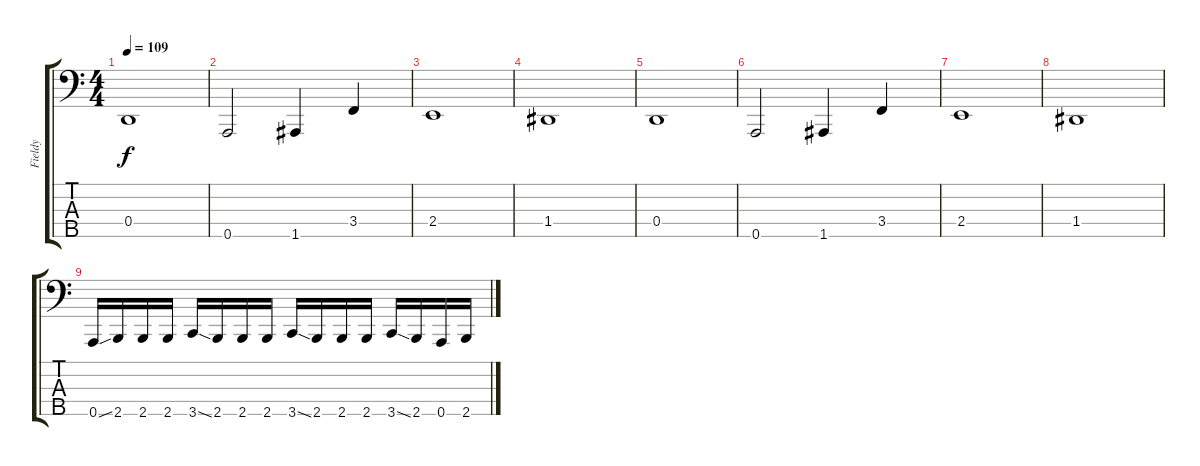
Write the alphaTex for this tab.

\track ("Fieldy" "Fieldy") {instrument slapbass1}
\staff {score tabs}
\tuning (F2 C2 G1 D1 A0) {hide}
\ts (4 4)
\tempo 109
\clef f4
\ks c
0.4.1{dy f} |
0.5.2 1.5.4 3.4.4 |
2.4.1 |
1.4.1 |
0.4.1 |
0.5.2 1.5.4 3.4.4 |
2.4.1 |
1.4.1 |
0.5{ss}.16 2.5.16 2.5.16 2.5.16 3.5{ss}.16 2.5.16 2.5.16 2.5.16 3.5{ss}.16 2.5.16 2.5.16 2.5.16 3.5{ss}.16 2.5.16 0.5.16 2.5.16
